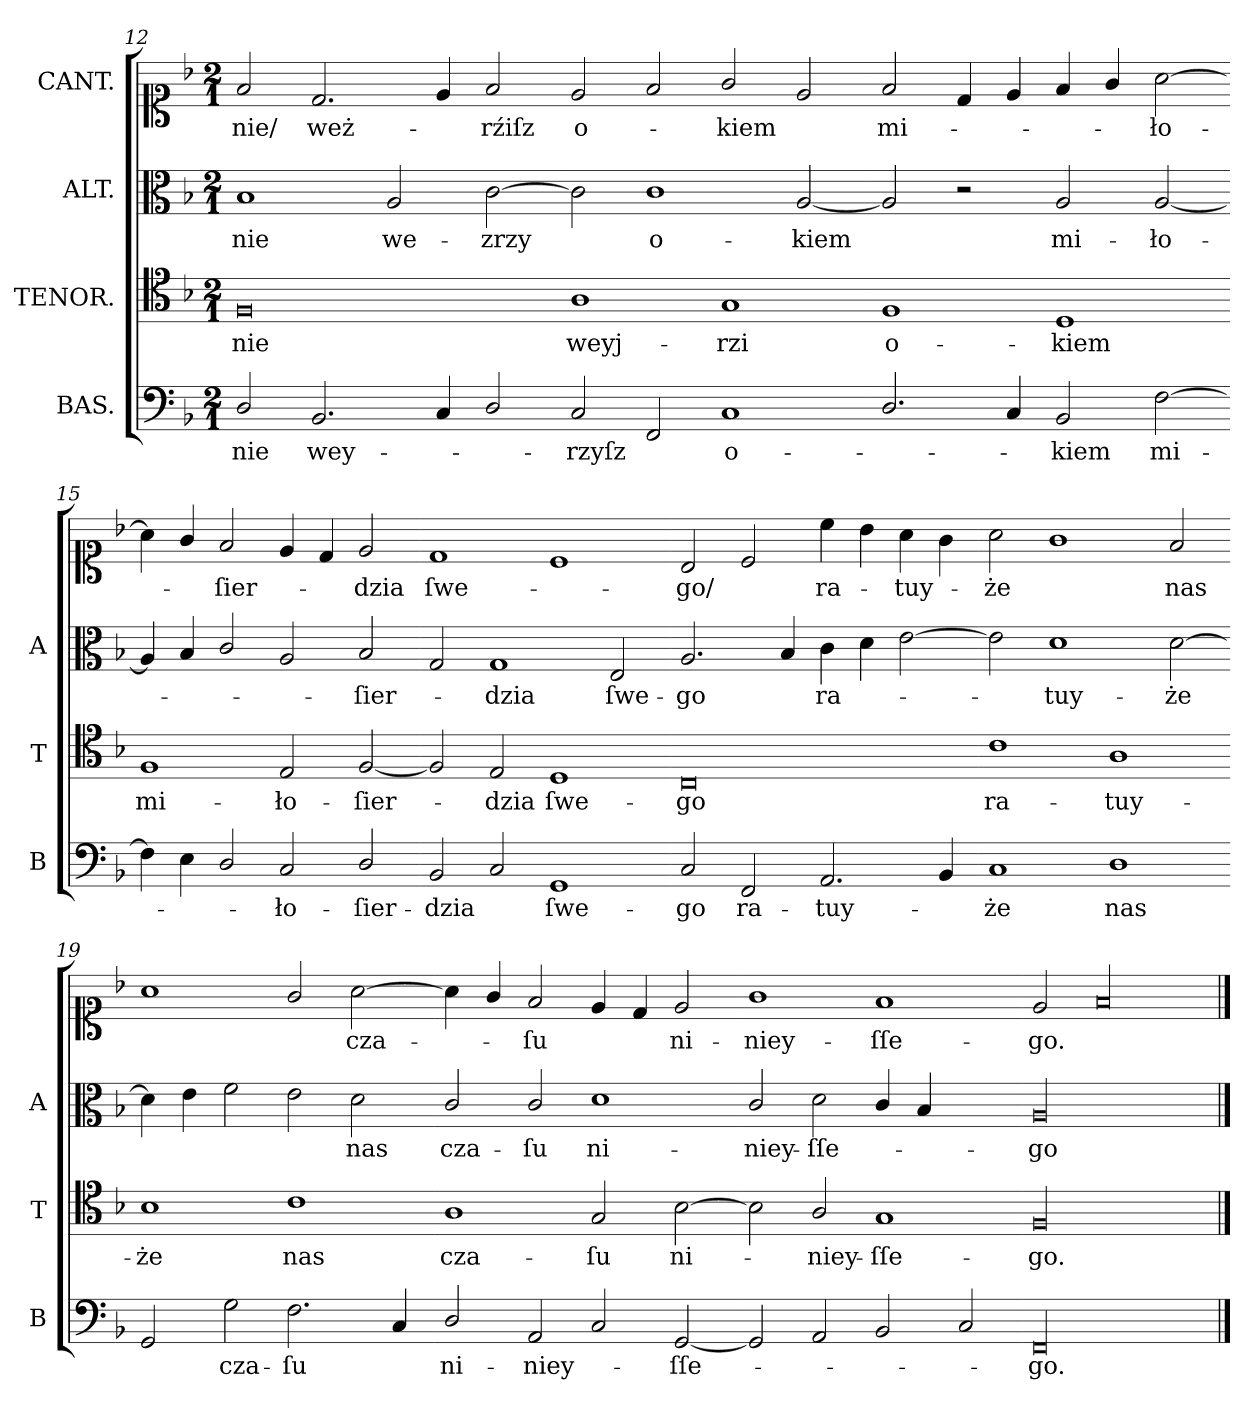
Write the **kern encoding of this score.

**kern	**text	**kern	**text	**kern	**text	**kern	**text
*part4	*part4	*part3	*part3	*part2	*part2	*part1	*part1
*staff4	*staff4	*staff3	*staff3	*staff2	*staff2	*staff1	*staff1
*I"BAS.	*	*I"TENOR.	*	*I"ALT.	*	*I"CANT.	*
*I'B	*	*I'T	*	*I'A	*	*	*
*clefF4	*	*clefC4	*	*clefC3	*	*clefC1	*
*k[b-]	*	*k[b-]	*	*k[b-]	*	*k[b-]	*
*F:	*	*F:	*	*F:	*	*F:	*
*M2/1	*	*M2/1	*	*M2/1	*	*M2/1	*
=12	=12	=12	=12	=12	=12	=12	=12
2D/	-nie	0F	-nie	1B-	-nie	2f/	-nie/
2.BB-/	wey-	.	.	.	.	2.d/	weż-
.	.	.	.	2A/	we-	.	.
4C/	.	.	.	.	.	4e/	.
2D/	.	.	.	[2c\	-zrzy	2f/	-rźiſz
=13-	=13-	=13-	=13-	=13-	=13-	=13-	=13-
2C/	-rzyſz	1A	weyj-	2c\]	.	2e/	o-
2FF/	.	.	.	1c	o-	2f/	.
1C	o-	1G	-rzi	.	.	2g/	-kiem
.	.	.	.	[2A/	-kiem	2e/	.
=14-	=14-	=14-	=14-	=14-	=14-	=14-	=14-
2.D/	.	1F	o-	2A/]	.	2f/	mi-
.	.	.	.	2r	.	4d/	.
4C/	.	.	.	.	.	4e/	.
2BB-/	-kiem	1D	-kiem	2A/	mi-	4f/	.
.	.	.	.	.	.	4g/	.
[2F\	mi-	.	.	[2A/	-ło-	[2a\	-ło-
=15-	=15-	=15-	=15-	=15-	=15-	=15-	=15-
4F\]	.	1F	mi-	4A/]	.	4a\]	.
4E\	.	.	.	4B-/	.	4g/	.
2D/	.	.	.	2c/	.	2f/	-ſier-
2C/	-ło-	2E/	-ło-	2A/	.	4e/	.
.	.	.	.	.	.	4d/	.
2D/	-ſier-	[2F/	-ſier-	2B-/	-ſier-	2e/	-dzia
=16-	=16-	=16-	=16-	=16-	=16-	=16-	=16-
2BB-/	-dzia	2F/]	.	2G/	.	1d	ſwe-
2C/	.	2E/	-dzia	1G	-dzia	.	.
1GG	ſwe-	1D	ſwe-	.	.	1c	.
.	.	.	.	2E/	ſwe-	.	.
=17-	=17-	=17-	=17-	=17-	=17-	=17-	=17-
2C/	-go	0C	-go	2.A/	-go	2B-/	-go/
2FF/	ra-	.	.	.	.	2c/	.
.	.	.	.	4B-/	.	.	.
2.AA/	-tuy-	.	.	4c\	ra-	4cc\	ra-
.	.	.	.	4d\	.	4b-\	.
.	.	.	.	[2e\	.	4a\	-tuy-
4BB-/	.	.	.	.	.	4g\	.
=18-	=18-	=18-	=18-	=18-	=18-	=18-	=18-
1C	-że	1c	ra-	2e\]	.	2a\	-że
.	.	.	.	1d	-tuy-	1g	.
1D	nas	1A	-tuy-	.	.	.	.
.	.	.	.	[2d\	-że	2f/	nas
=19-	=19-	=19-	=19-	=19-	=19-	=19-	=19-
2GG/	.	1B-	-że	4d\]	.	1a	.
.	.	.	.	4e\	.	.	.
2G\	cza-	.	.	2f\	.	.	.
2.F\	-ſu	1c	nas	2e\	.	2g/	.
.	.	.	.	2d\	nas	[2a\	cza-
4C/	.	.	.	.	.	.	.
=20-	=20-	=20-	=20-	=20-	=20-	=20-	=20-
2D/	ni-	1A	cza-	2c/	cza-	4a\]	.
.	.	.	.	.	.	4g/	.
2AA/	-niey-	.	.	2c/	-ſu	2f/	-ſu
2C/	.	2G/	-ſu	1d	ni-	4e/	.
.	.	.	.	.	.	4d/	.
[2GG/	-ſſe-	[2B-\	ni-	.	.	2e/	ni-
=21-	=21-	=21-	=21-	=21-	=21-	=21-	=21-
2GG/]	.	2B-\]	.	2c/	-niey-	1g	-niey-
2AA/	.	2A/	-niey-	2d\	-ſſe-	.	.
2BB-/	.	1G	-ſſe-	4c/	.	1f	-ſſe-
.	.	.	.	4B-/	.	.	.
2C/	.	.	.	2A/yy	.	.	.
=22-	=22-	=22-	=22-	=22-	=22-	=22-	=22-
!LO:N:vis=00	!	!LO:N:vis=00	!	!LO:N:vis=00	!	!	!
0FF	-go.	0F	-go.	0A	-go	2e/	-go.
!	!	!	!	!	!	!LO:N:vis=00	!
.	.	.	.	.	.	1.f	.
==	==	==	==	==	==	==	==
*-	*-	*-	*-	*-	*-	*-	*-
